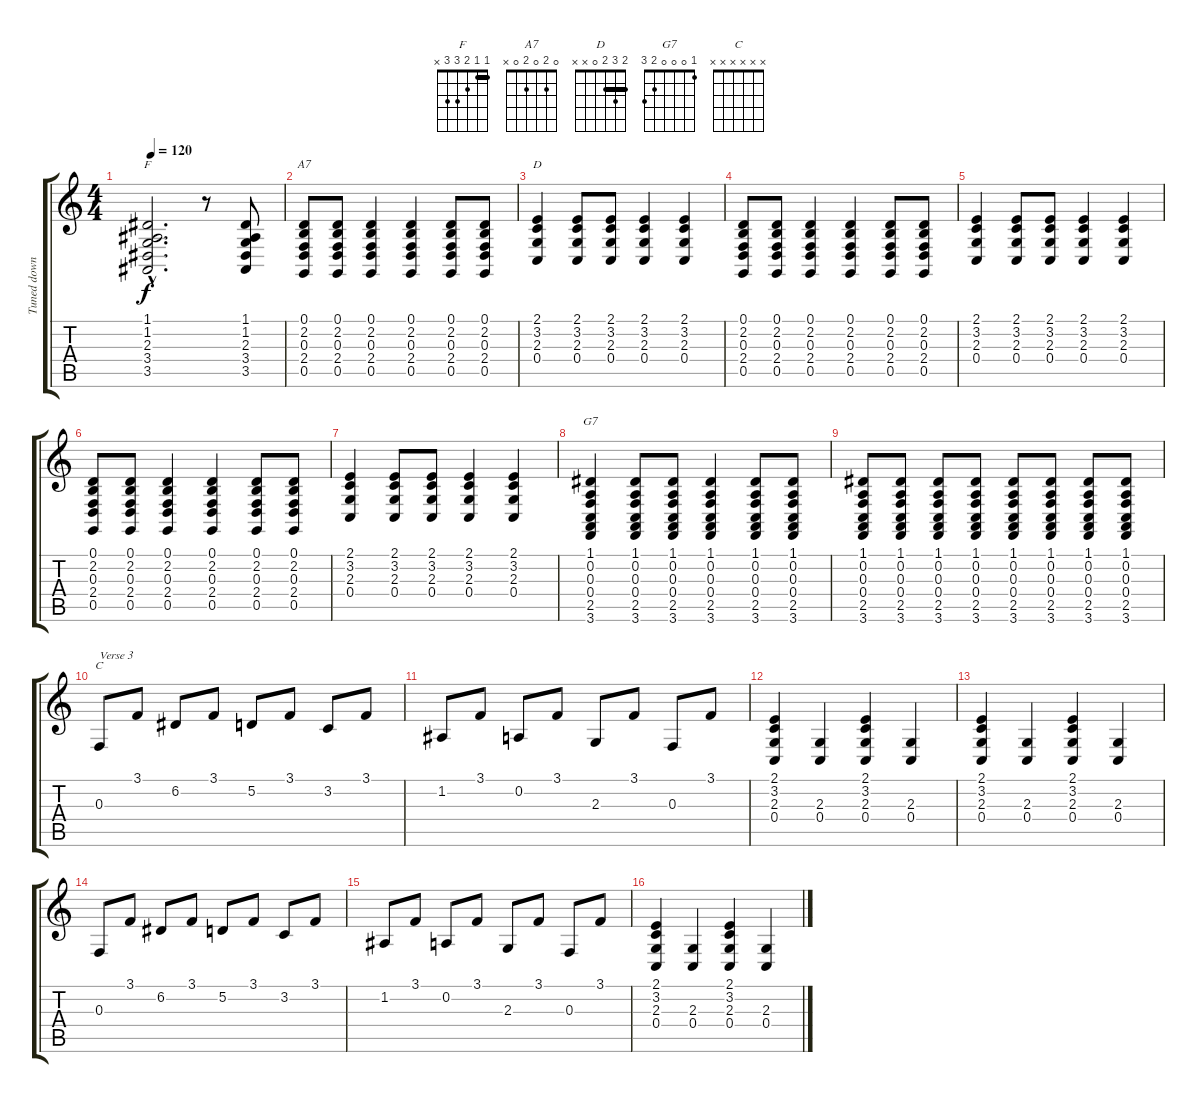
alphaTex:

\track ("Tuned down 2 steps keyboard" "Tuned down") {instrument clavinet}
\staff {score tabs}
\tuning (D4 A3 F3 C3 G2 D2) {hide}
\chord ("F" 1 1 2 3 3 x) {barre 1}
\chord ("A7" 0 2 0 2 0 x)
\chord ("D" 2 3 2 0 x x) {barre 2}
\chord ("G7" 1 0 0 0 2 3)
\chord ("C" x x x x x x)
\ts (4 4)
\tempo 120
\clef g2
\ks c
(1.1{hac} 1.2{hac} 2.3{hac} 3.4{hac} 3.5{hac}).2{d ch "F" dy f} r.8 (1.1 1.2 2.3 3.4 3.5).8 |
(0.1 2.2 0.3 2.4 0.5).8{ch "A7"} (0.1 2.2 0.3 2.4 0.5).8 (0.1 2.2 0.3 2.4 0.5).4 (0.1 2.2 0.3 2.4 0.5).4 (0.1 2.2 0.3 2.4 0.5).8 (0.1 2.2 0.3 2.4 0.5).8 |
(2.1 3.2 2.3 0.4).4{ch "D"} (2.1 3.2 2.3 0.4).8 (2.1 3.2 2.3 0.4).8 (2.1 3.2 2.3 0.4).4 (2.1 3.2 2.3 0.4).4 |
(0.1 2.2 0.3 2.4 0.5).8 (0.1 2.2 0.3 2.4 0.5).8 (0.1 2.2 0.3 2.4 0.5).4 (0.1 2.2 0.3 2.4 0.5).4 (0.1 2.2 0.3 2.4 0.5).8 (0.1 2.2 0.3 2.4 0.5).8 |
(2.1 3.2 2.3 0.4).4 (2.1 3.2 2.3 0.4).8 (2.1 3.2 2.3 0.4).8 (2.1 3.2 2.3 0.4).4 (2.1 3.2 2.3 0.4).4 |
(0.1 2.2 0.3 2.4 0.5).8 (0.1 2.2 0.3 2.4 0.5).8 (0.1 2.2 0.3 2.4 0.5).4 (0.1 2.2 0.3 2.4 0.5).4 (0.1 2.2 0.3 2.4 0.5).8 (0.1 2.2 0.3 2.4 0.5).8 |
(2.1 3.2 2.3 0.4).4 (2.1 3.2 2.3 0.4).8 (2.1 3.2 2.3 0.4).8 (2.1 3.2 2.3 0.4).4 (2.1 3.2 2.3 0.4).4 |
(1.1 0.2 0.3 0.4 2.5 3.6).4{ch "G7"} (1.1 0.2 0.3 0.4 2.5 3.6).8 (1.1 0.2 0.3 0.4 2.5 3.6).8 (1.1 0.2 0.3 0.4 2.5 3.6).4 (1.1 0.2 0.3 0.4 2.5 3.6).8 (1.1 0.2 0.3 0.4 2.5 3.6).8 |
(1.1 0.2 0.3 0.4 2.5 3.6).8 (1.1 0.2 0.3 0.4 2.5 3.6).8 (1.1 0.2 0.3 0.4 2.5 3.6).8 (1.1 0.2 0.3 0.4 2.5 3.6).8 (1.1 0.2 0.3 0.4 2.5 3.6).8 (1.1 0.2 0.3 0.4 2.5 3.6).8 (1.1 0.2 0.3 0.4 2.5 3.6).8 (1.1 0.2 0.3 0.4 2.5 3.6).8 |
0.3.8{ch "C" txt "Verse 3"} 3.1.8 6.2.8 3.1.8 5.2.8 3.1.8 3.2.8 3.1.8 |
1.2.8 3.1.8 0.2.8 3.1.8 2.3.8 3.1.8 0.3.8 3.1.8 |
(2.1 3.2 2.3 0.4).4 (2.3 0.4).4 (2.1 3.2 2.3 0.4).4 (2.3 0.4).4 |
(2.1 3.2 2.3 0.4).4 (2.3 0.4).4 (2.1 3.2 2.3 0.4).4 (2.3 0.4).4 |
0.3.8 3.1.8 6.2.8 3.1.8 5.2.8 3.1.8 3.2.8 3.1.8 |
1.2.8 3.1.8 0.2.8 3.1.8 2.3.8 3.1.8 0.3.8 3.1.8 |
(2.1 3.2 2.3 0.4).4 (2.3 0.4).4 (2.1 3.2 2.3 0.4).4 (2.3 0.4).4
